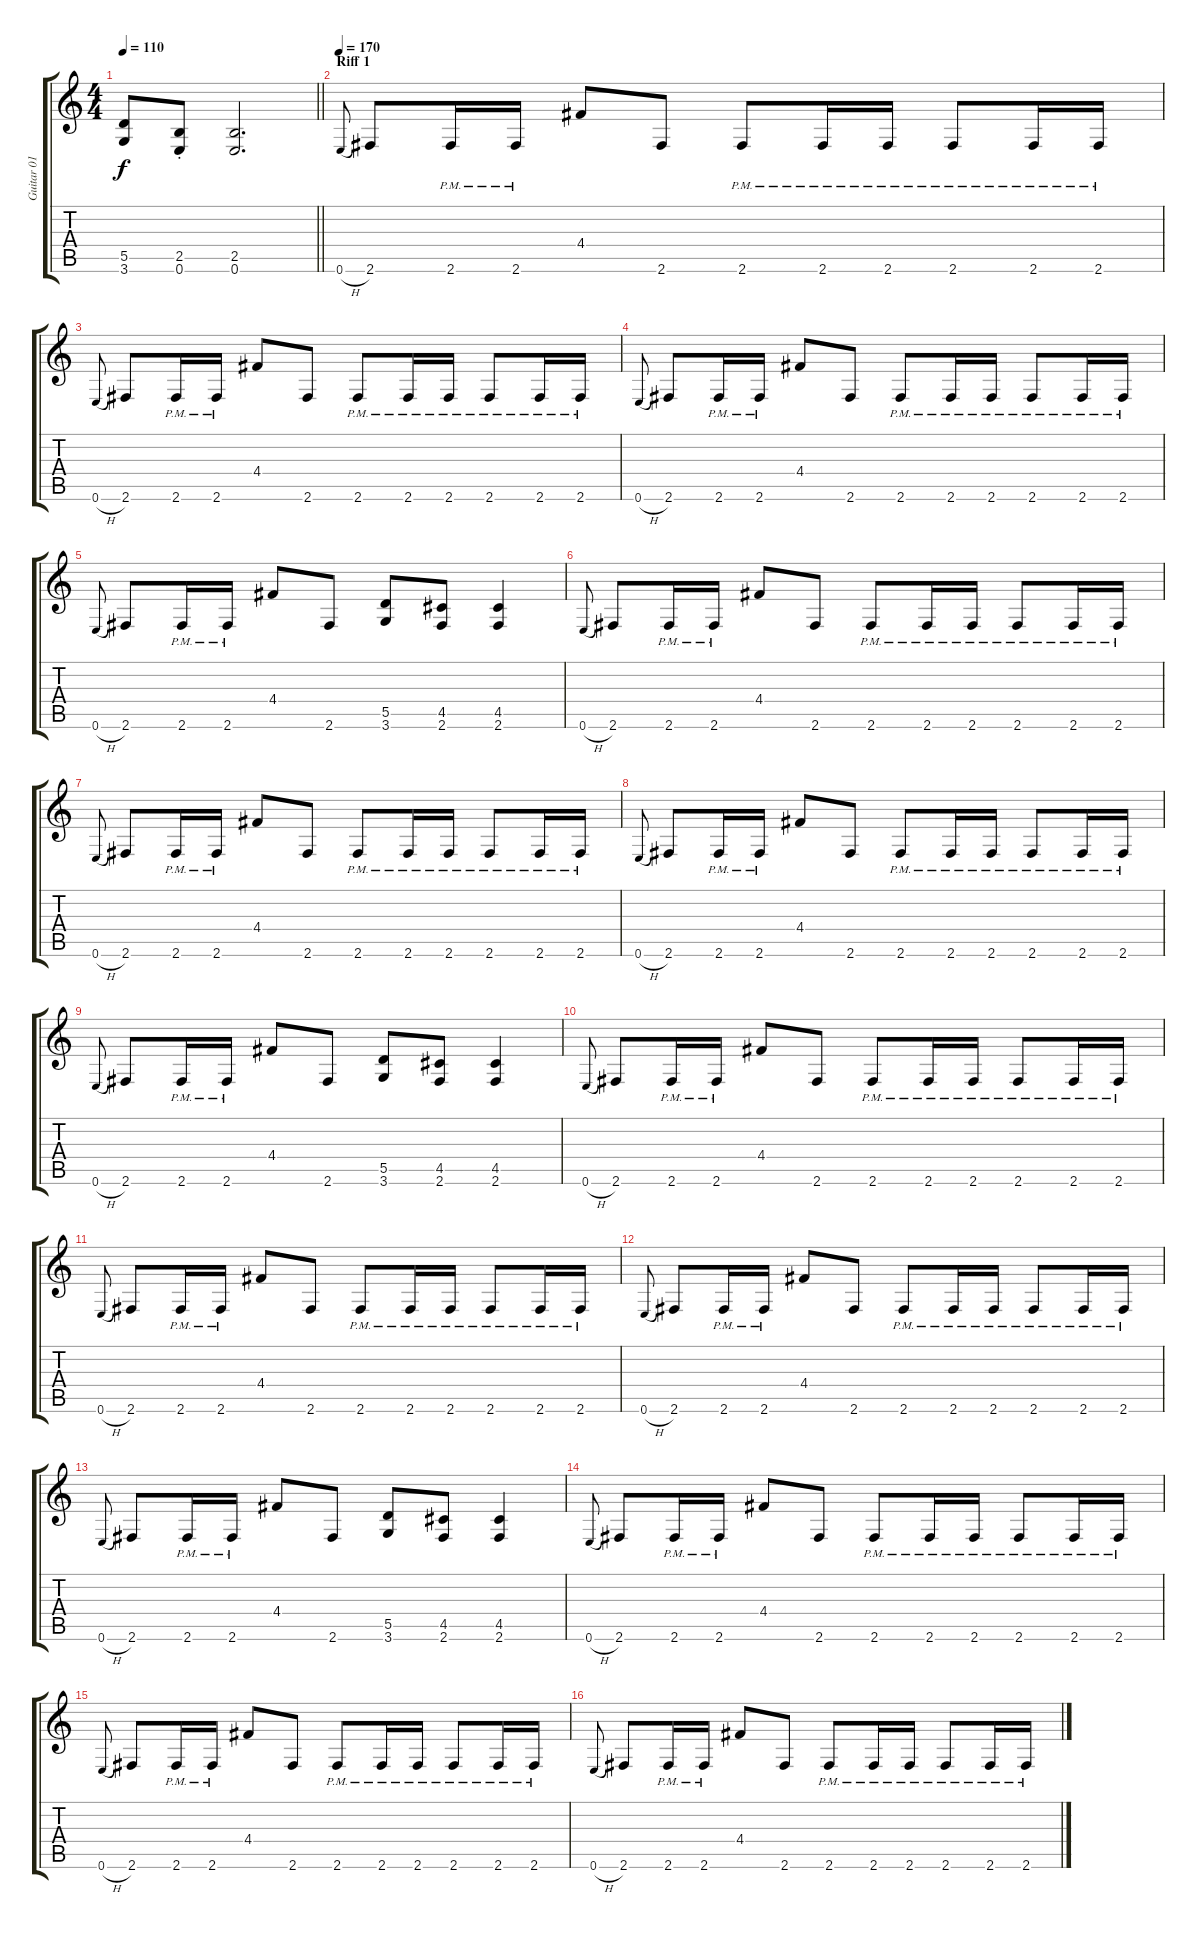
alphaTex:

\track ("Guitar 01" "Guitar 01") {instrument distortionguitar}
\staff {score tabs}
\tuning (E4 B3 G3 D3 A2 E2) {hide}
\ts (4 4)
\tempo 110
\clef g2
\barLineRight lightlight
\ks c
(5.5 3.6).8{dy f} (2.5{st} 0.6{st}).8 (2.5 0.6).2{d} |
\section ("" "Riff 1")
\tempo 170
0.6{h}.8{gr onbeat} 2.6.8 2.6{pm}.16 2.6{pm}.16 4.4.8 2.6.8 2.6{pm}.8 2.6{pm}.16 2.6{pm}.16 2.6{pm}.8 2.6{pm}.16 2.6{pm}.16 |
0.6{h}.8{gr onbeat} 2.6.8 2.6{pm}.16 2.6{pm}.16 4.4.8 2.6.8 2.6{pm}.8 2.6{pm}.16 2.6{pm}.16 2.6{pm}.8 2.6{pm}.16 2.6{pm}.16 |
0.6{h}.8{gr onbeat} 2.6.8 2.6{pm}.16 2.6{pm}.16 4.4.8 2.6.8 2.6{pm}.8 2.6{pm}.16 2.6{pm}.16 2.6{pm}.8 2.6{pm}.16 2.6{pm}.16 |
0.6{h}.8{gr onbeat} 2.6.8 2.6{pm}.16 2.6{pm}.16 4.4.8 2.6.8 (5.5 3.6).8 (4.5 2.6).8 (4.5 2.6).4 |
0.6{h}.8{gr onbeat} 2.6.8 2.6{pm}.16 2.6{pm}.16 4.4.8 2.6.8 2.6{pm}.8 2.6{pm}.16 2.6{pm}.16 2.6{pm}.8 2.6{pm}.16 2.6{pm}.16 |
0.6{h}.8{gr onbeat} 2.6.8 2.6{pm}.16 2.6{pm}.16 4.4.8 2.6.8 2.6{pm}.8 2.6{pm}.16 2.6{pm}.16 2.6{pm}.8 2.6{pm}.16 2.6{pm}.16 |
0.6{h}.8{gr onbeat} 2.6.8 2.6{pm}.16 2.6{pm}.16 4.4.8 2.6.8 2.6{pm}.8 2.6{pm}.16 2.6{pm}.16 2.6{pm}.8 2.6{pm}.16 2.6{pm}.16 |
0.6{h}.8{gr onbeat} 2.6.8 2.6{pm}.16 2.6{pm}.16 4.4.8 2.6.8 (5.5 3.6).8 (4.5 2.6).8 (4.5 2.6).4 |
0.6{h}.8{gr onbeat} 2.6.8 2.6{pm}.16 2.6{pm}.16 4.4.8 2.6.8 2.6{pm}.8 2.6{pm}.16 2.6{pm}.16 2.6{pm}.8 2.6{pm}.16 2.6{pm}.16 |
0.6{h}.8{gr onbeat} 2.6.8 2.6{pm}.16 2.6{pm}.16 4.4.8 2.6.8 2.6{pm}.8 2.6{pm}.16 2.6{pm}.16 2.6{pm}.8 2.6{pm}.16 2.6{pm}.16 |
0.6{h}.8{gr onbeat} 2.6.8 2.6{pm}.16 2.6{pm}.16 4.4.8 2.6.8 2.6{pm}.8 2.6{pm}.16 2.6{pm}.16 2.6{pm}.8 2.6{pm}.16 2.6{pm}.16 |
0.6{h}.8{gr onbeat} 2.6.8 2.6{pm}.16 2.6{pm}.16 4.4.8 2.6.8 (5.5 3.6).8 (4.5 2.6).8 (4.5 2.6).4 |
0.6{h}.8{gr onbeat} 2.6.8 2.6{pm}.16 2.6{pm}.16 4.4.8 2.6.8 2.6{pm}.8 2.6{pm}.16 2.6{pm}.16 2.6{pm}.8 2.6{pm}.16 2.6{pm}.16 |
0.6{h}.8{gr onbeat} 2.6.8 2.6{pm}.16 2.6{pm}.16 4.4.8 2.6.8 2.6{pm}.8 2.6{pm}.16 2.6{pm}.16 2.6{pm}.8 2.6{pm}.16 2.6{pm}.16 |
0.6{h}.8{gr onbeat} 2.6.8 2.6{pm}.16 2.6{pm}.16 4.4.8 2.6.8 2.6{pm}.8 2.6{pm}.16 2.6{pm}.16 2.6{pm}.8 2.6{pm}.16 2.6{pm}.16
